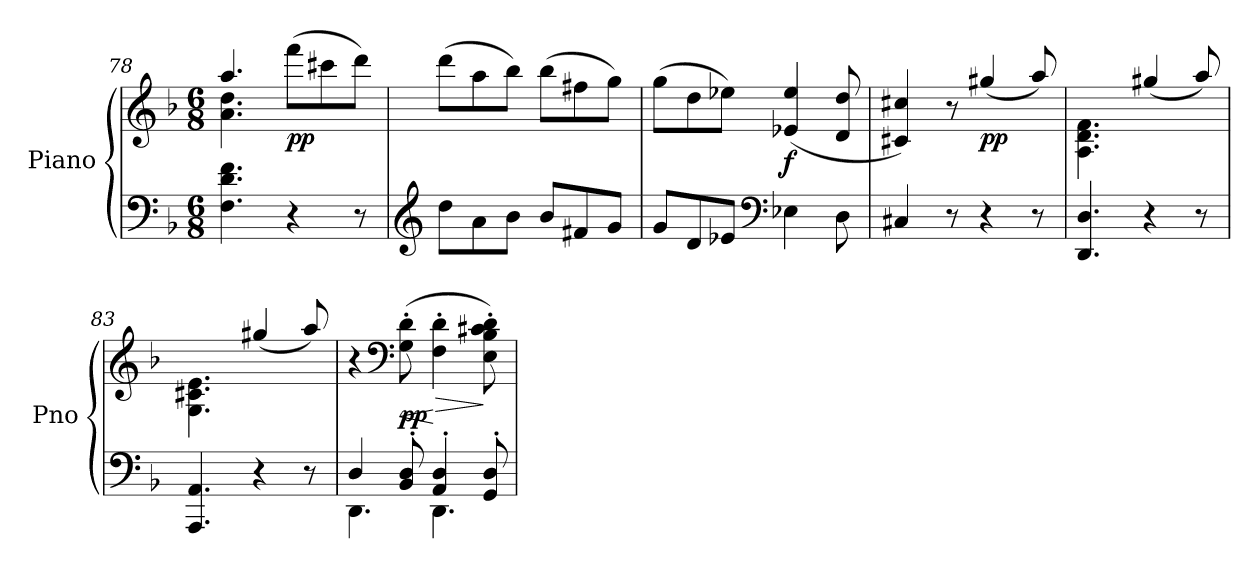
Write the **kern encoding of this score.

**kern	**kern	**dynam
*part1	*part1	*part1
*staff2	*staff1	*staff1/2
*I"Piano	*	*
*I'Pno	*	*
*clefF4	*clefG2	*
*k[b-]	*k[b-]	*
*M6/8	*M6/8	*
=78	=78	=78
*	*^	*
4.F\ 4.d\ 4.f\	4.aa/	4.a\ 4.dd\	.
!	!	!	!LO:DY:b
4r	(>8fff\L	4.ryy	pp
.	8ccc#X\	.	.
8r	8ddd\J)	.	.
*	*v	*v	*
!!LO:LB:g=z
=79	=79	=79
*clefG2	*	*
8dd\L	(8ddd\L	.
8a\	8aa\	.
8b-\J	8bb-\J)	.
!	!	!LO:DY:b
8b-/L	(8bb-\L	other-dynamics
8f#X/	8ff#X\	.
8g/J	8gg\J)	.
=80	=80	=80
8g/L	(8gg\L	.
8d/	8dd\	.
8e-X/J	8ee-X\J)	.
*clefF4	*	*
!	!	!LO:DY:b
4E-X\	(4e-X/ 4ee-/	f
8D\	8d/ 8dd/	.
=81	=81	=81
4C#X/	4c#X/ 4cc#X/)	.
8r	8r	.
!	!	!LO:DY:b
4r	(>4gg#X/	pp
8r	8aa/)	.
!!LO:LB:g=z
=82	=82	=82
4.DD/ 4.D/	4.A\ 4.d\ 4.f\	.
!	!	!LO:DY:b
4r	(>4gg#X/	other-dynamics
8r	8aa/)	.
=83	=83	=83
!	!	!LO:DY:b
4.AAA/ 4.AA/	4.G\ 4.c#X\ 4.e\	other-dynamics
!	!	!LO:DY:b
4r	(>4gg#X/	other-dynamics
8r	8aa/)	.
=84	=84	=84
*^	*	*
4D/	4.DD\	4r	.
*	*	*clefF4	*
!	!	!	!LO:HP:b
!	!	!	!LO:DY:n=1:b
8BB-/' 8D/'	.	(8G\' 8d\'	< pp
!	!	!	!LO:HP:n=1:b
4AA/' 4D/'	4.DD\	4F\' 4d\'	[ >
8GG/' 8D/'	.	8E\' 8B-\' 8c#X\' 8d\')	]
*v	*v	*	*
=	=	=
*-	*-	*-
